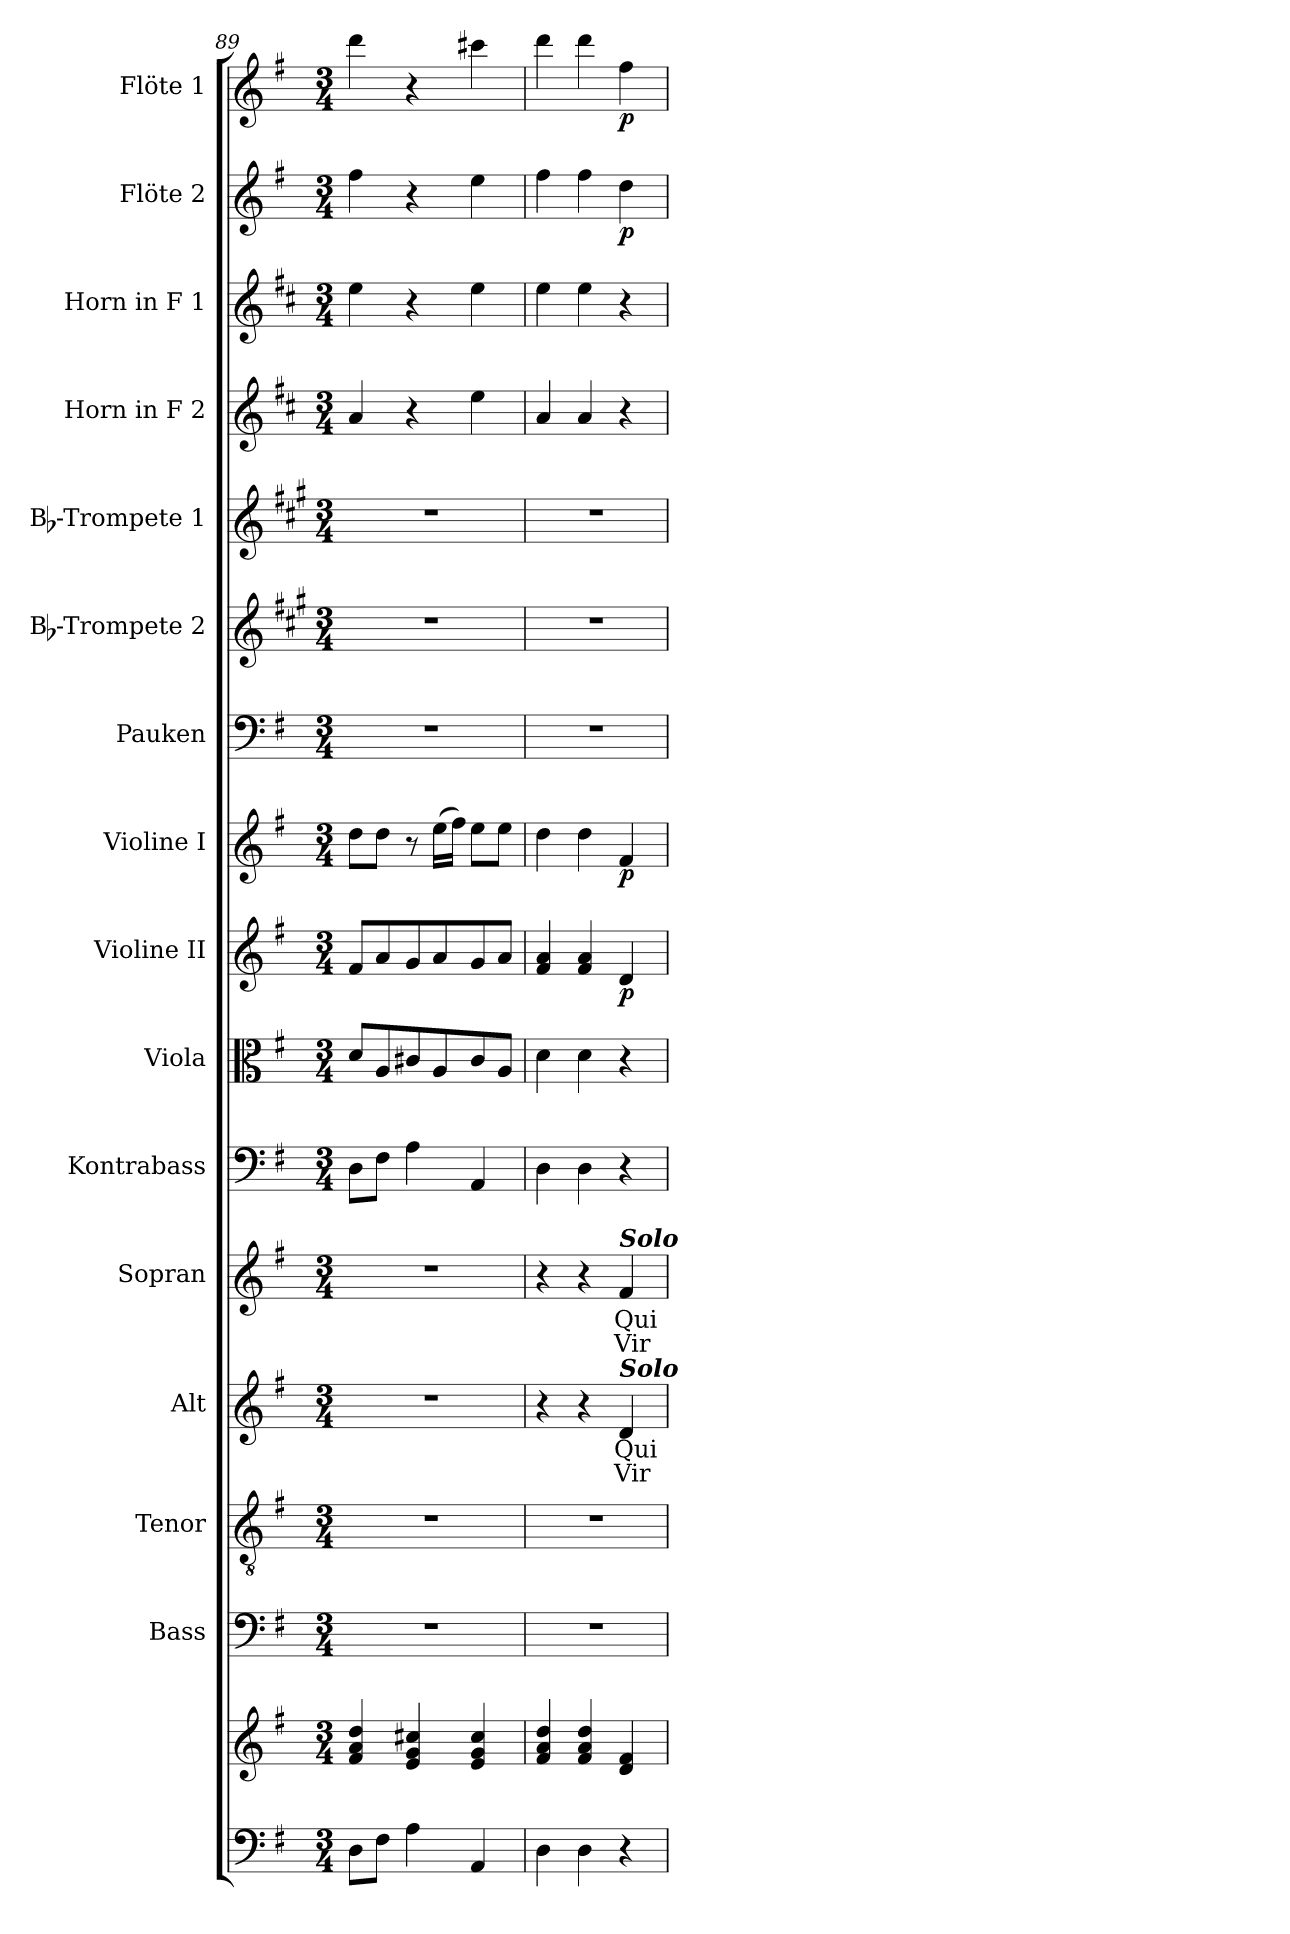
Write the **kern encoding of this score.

**kern	**kern	**kern	**kern	**kern	**text	**text	**kern	**text	**text	**kern	**kern	**kern	**dynam	**kern	**dynam	**kern	**kern	**kern	**kern	**kern	**kern	**dynam	**kern	**dynam
*part16	*part16	*part15	*part14	*part13	*part13	*part13	*part12	*part12	*part12	*part11	*part10	*part9	*part9	*part8	*part8	*part7	*part6	*part5	*part4	*part3	*part2	*part2	*part1	*part1
*staff17	*staff16	*staff15	*staff14	*staff13	*staff13	*staff13	*staff12	*staff12	*staff12	*staff11	*staff10	*staff9	*staff9	*staff8	*staff8	*staff7	*staff6	*staff5	*staff4	*staff3	*staff2	*staff2	*staff1	*staff1
*	*	*I"Bass	*I"Tenor	*I"Alt	*	*	*I"Sopran	*	*	*I"Kontrabass	*I"Viola	*I"Violine II	*	*I"Violine I	*	*I"Pauken	*I"Bb-Trompete 2	*I"Bb-Trompete 1	*I"Horn in F 2	*I"Horn in F 1	*I"Flöte 2	*	*I"Flöte 1	*
*	*	*I'B.	*I'T.	*I'A.	*	*	*I'S.	*	*	*I'Kb.	*I'Vla.	*I'Vl. II	*	*I'Vl. I	*	*I'Pk.	*I'Bb Trp. 2	*I'Bb Trp. 1	*	*	*I'Fl. 2	*	*I'Fl. 1	*
*clefF4	*clefG2	*clefF4	*clefGv2	*clefG2	*	*	*clefG2	*	*	*clefF4	*clefC3	*clefG2	*	*clefG2	*	*clefF4	*clefG2	*clefG2	*clefG2	*clefG2	*clefG2	*	*clefG2	*
*	*	*	*	*	*	*	*	*	*	*ITrd7c12	*	*	*	*	*	*	*ITrd1c2	*ITrd1c2	*ITrd4c7	*ITrd4c7	*	*	*	*
*k[f#]	*k[f#]	*k[f#]	*k[f#]	*k[f#]	*	*	*k[f#]	*	*	*k[f#]	*k[f#]	*k[f#]	*	*k[f#]	*	*k[f#]	*k[f#]	*k[f#]	*k[f#]	*k[f#]	*k[f#]	*	*k[f#]	*
*G:	*G:	*G:	*G:	*G:	*	*	*G:	*	*	*G:	*G:	*G:	*	*G:	*	*G:	*G:	*G:	*G:	*G:	*G:	*	*G:	*
*M3/4	*M3/4	*M3/4	*M3/4	*M3/4	*	*	*M3/4	*	*	*M3/4	*M3/4	*M3/4	*	*M3/4	*	*M3/4	*M3/4	*M3/4	*M3/4	*M3/4	*M3/4	*	*M3/4	*
=89	=89	=89	=89	=89	=89	=89	=89	=89	=89	=89	=89	=89	=89	=89	=89	=89	=89	=89	=89	=89	=89	=89	=89	=89
8D\L	4f#/ 4a/ 4dd/	2.r	2.r	2.r	.	.	2.r	.	.	8DD\L	8d/L	8f#/L	.	8dd\L	.	2.r	2.r	2.r	4d/	4a\	4ff#\	.	4ddd\	.
8F#\J	.	.	.	.	.	.	.	.	.	8FF#\J	8A/	8a/	.	8dd\J	.	.	.	.	.	.	.	.	.	.
4A\	4e/ 4g/ 4cc#X/	.	.	.	.	.	.	.	.	4AA\	8c#X/	8g/	.	8r	.	.	.	.	4r	4r	4r	.	4r	.
.	.	.	.	.	.	.	.	.	.	.	8A/	8a/	.	(>16ee\LL	.	.	.	.	.	.	.	.	.	.
.	.	.	.	.	.	.	.	.	.	.	.	.	.	16ff#\JJ)	.	.	.	.	.	.	.	.	.	.
4AA/	4e/ 4g/ 4cc#/	.	.	.	.	.	.	.	.	4AAA/	8c#/	8g/	.	8ee\L	.	.	.	.	4a\	4a\	4ee\	.	4ccc#X\	.
.	.	.	.	.	.	.	.	.	.	.	8A/J	8a/J	.	8ee\J	.	.	.	.	.	.	.	.	.	.
=90	=90	=90	=90	=90	=90	=90	=90	=90	=90	=90	=90	=90	=90	=90	=90	=90	=90	=90	=90	=90	=90	=90	=90	=90
4D\	4f#/ 4a/ 4dd/	2.r	2.r	4r	.	.	4r	.	.	4DD\	4d\	4f#/ 4a/	.	4dd\	.	2.r	2.r	2.r	4d/	4a\	4ff#\	.	4ddd\	.
4D\	4f#/ 4a/ 4dd/	.	.	4r	.	.	4r	.	.	4DD\	4d\	4f#/ 4a/	.	4dd\	.	.	.	.	4d/	4a\	4ff#\	.	4ddd\	.
!	!	!	!	!	!	!	!LO:TX:a:Bi:t=Solo	!	!	!	!	!	!	!	!	!	!	!	!	!	!	!	!	!
!	!	!	!	!LO:TX:a:Bi:t=Solo	!	!	!	!	!	!	!	!	!	!	!	!	!	!	!	!	!	!	!	!
!	!	!	!	!	!LO:LY:b	!LO:LY:b	!	!LO:LY:b	!LO:LY:b	!	!	!	!LO:DY:b	!	!LO:DY:b	!	!	!	!	!	!	!LO:DY:b	!	!LO:DY:b
4r	4d/ 4f#/	.	.	4d/	Qui	Vir-	4f#/	Qui	Vir-	4r	4r	4d/	p	4f#/	p	.	.	.	4r	4r	4dd\	p	4ff#\	p
=	=	=	=	=	=	=	=	=	=	=	=	=	=	=	=	=	=	=	=	=	=	=	=	=
*-	*-	*-	*-	*-	*-	*-	*-	*-	*-	*-	*-	*-	*-	*-	*-	*-	*-	*-	*-	*-	*-	*-	*-	*-
